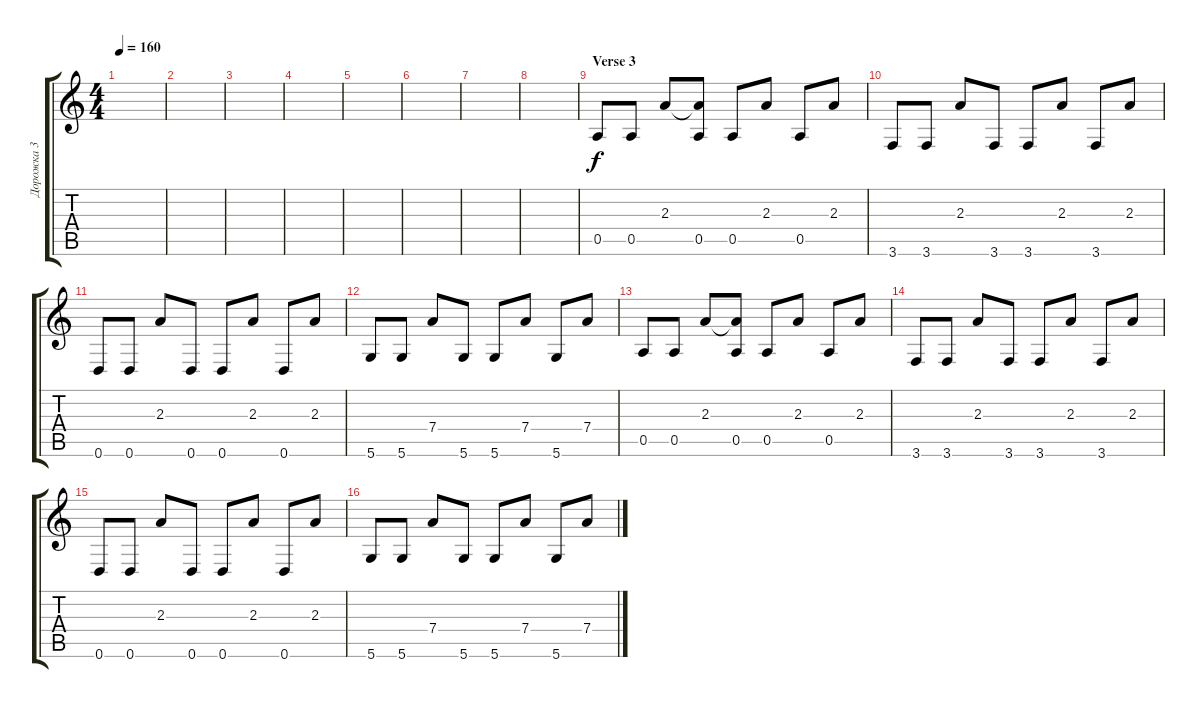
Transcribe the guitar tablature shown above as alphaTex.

\track ("Дорожка 3" "Дорожка 3") {instrument electricguitarclean}
\staff {score tabs}
\tuning (E4 B3 G3 D3 A2 D2) {hide}
\ts (4 4)
\tempo 160
\clef g2
\ks c
|
|
|
|
|
|
|
|
\section ("" "Verse 3")
0.5.8 0.5.8 2.3.8 (2.3{t} 0.5).8 0.5.8 2.3.8 0.5.8 2.3.8 |
3.6.8 3.6.8 2.3.8 3.6.8 3.6.8 2.3.8 3.6.8 2.3.8 |
0.6.8 0.6.8 2.3.8 0.6.8 0.6.8 2.3.8 0.6.8 2.3.8 |
5.6.8 5.6.8 7.4.8 5.6.8 5.6.8 7.4.8 5.6.8 7.4.8 |
0.5.8 0.5.8 2.3.8 (2.3{t} 0.5).8 0.5.8 2.3.8 0.5.8 2.3.8 |
3.6.8 3.6.8 2.3.8 3.6.8 3.6.8 2.3.8 3.6.8 2.3.8 |
0.6.8 0.6.8 2.3.8 0.6.8 0.6.8 2.3.8 0.6.8 2.3.8 |
5.6.8 5.6.8 7.4.8 5.6.8 5.6.8 7.4.8 5.6.8 7.4.8
